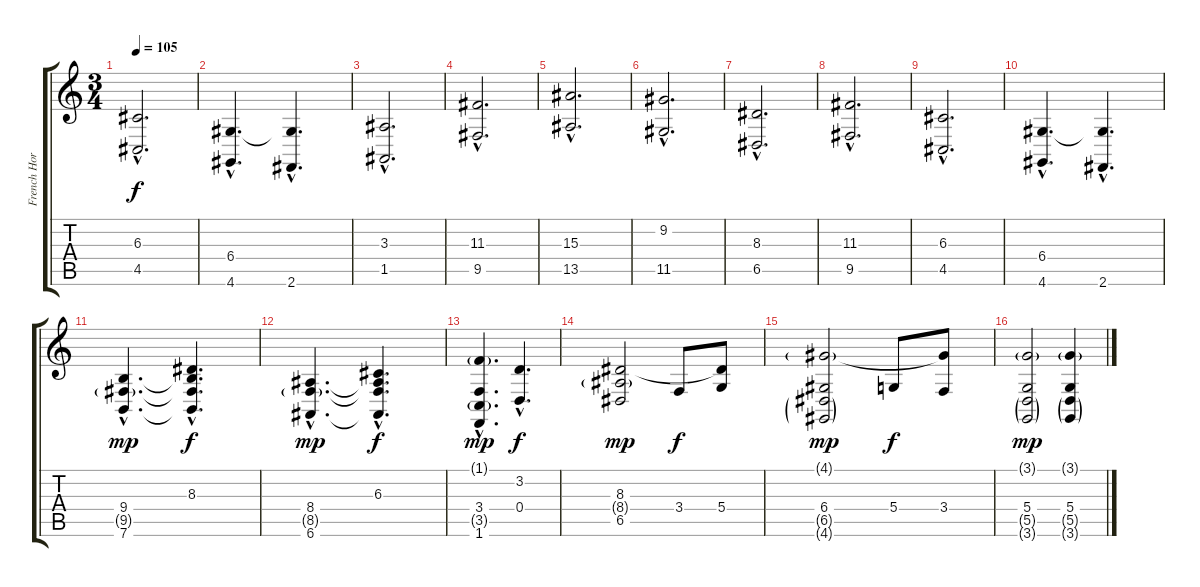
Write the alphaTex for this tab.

\track ("French Horn" "French Hor") {instrument frenchhorn}
\staff {score tabs}
\tuning (E4 B3 G3 D3 A2 E2) {hide}
\ts (3 4)
\tempo 105
\clef g2
\ks c
(6.3{hac} 4.5{hac}).2{d dy f} |
(6.4{hac} 4.6{hac}).4{d} (6.4{hac t} 2.6{hac}).4{d} |
(3.3{hac} 1.5{hac}).2{d} |
(11.3{hac} 9.5{hac}).2{d} |
(15.3{hac} 13.5{hac}).2{d} |
(9.2{hac} 11.5{hac}).2{d} |
\section ("" "")
(8.3{hac} 6.5{hac}).2{d volume 9} |
(11.3{hac} 9.5{hac}).2{d} |
(6.3{hac} 4.5{hac}).2{d} |
(6.4{hac} 4.6{hac}).4{d} (6.4{hac t} 2.6{hac}).4{d} |
(9.4{hac} 9.5{g hac} 7.6{hac}).4{d dy mp} (8.3{hac} 9.4{hac t} 9.5{hac t} 7.6{hac t}).4{d dy f} |
(8.4{hac} 8.5{g hac} 6.6{hac}).4{d dy mp} (6.3{hac} 8.4{hac t} 8.5{hac t} 6.6{hac t}).4{d dy f} |
(1.1{g hac} 3.4{hac} 3.5{g hac} 1.6{hac}).4{d dy mp} (3.2{hac} 0.4{hac}).4{d dy f} |
(8.3 8.4{g} 6.5).2{dy mp} 3.4.8{dy f} (8.3{t} 5.4).8 |
(4.1{g} 6.4 6.5{g} 4.6{g}).2{dy mp} 5.4.8{dy f} (4.1{t} 3.4).8 |
(3.1{g} 5.4 5.5{g} 3.6{g}).2{dy mp} (3.1{g} 5.4 5.5{g} 3.6{g}).4
